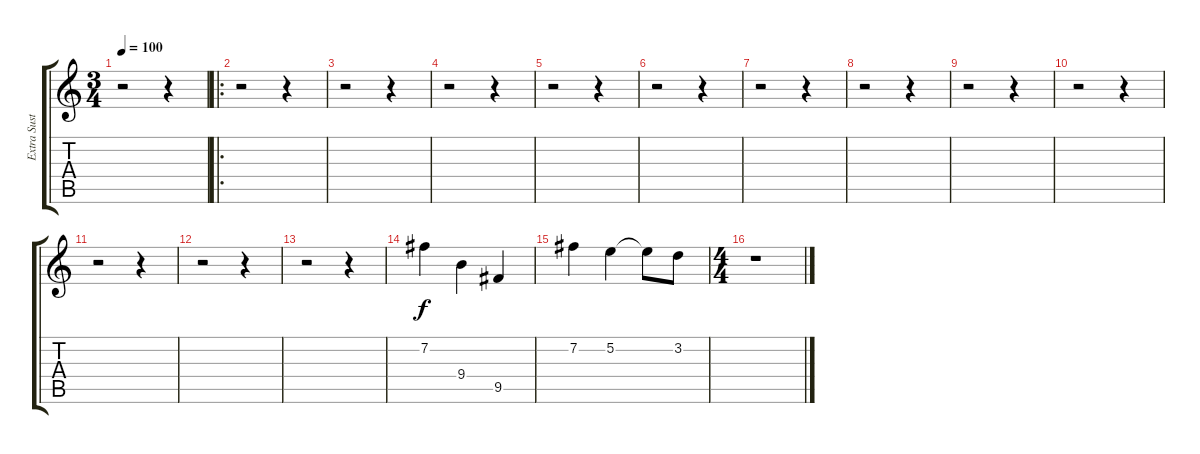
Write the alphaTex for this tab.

\track ("Extra Sustains" "Extra Sust") {instrument acousticguitarsteel}
\staff {score tabs}
\tuning (E4 B3 G3 D3 A2 E2) {hide}
\ts (3 4)
\tempo 100
\clef g2
\ks c
r.2{dy f instrument acousticguitarsteel} r.4 |
\ro
r.2 r.4 |
r.2 r.4 |
r.2 r.4 |
r.2 r.4 |
r.2 r.4 |
r.2 r.4 |
r.2 r.4 |
r.2 r.4 |
r.2 r.4 |
r.2 r.4 |
r.2 r.4 |
r.2 r.4 |
7.2.4 9.4.4 9.5.4 |
7.2.4 5.2.4 5.2{t}.8 3.2.8 |
\ts (4 4)
r.1
